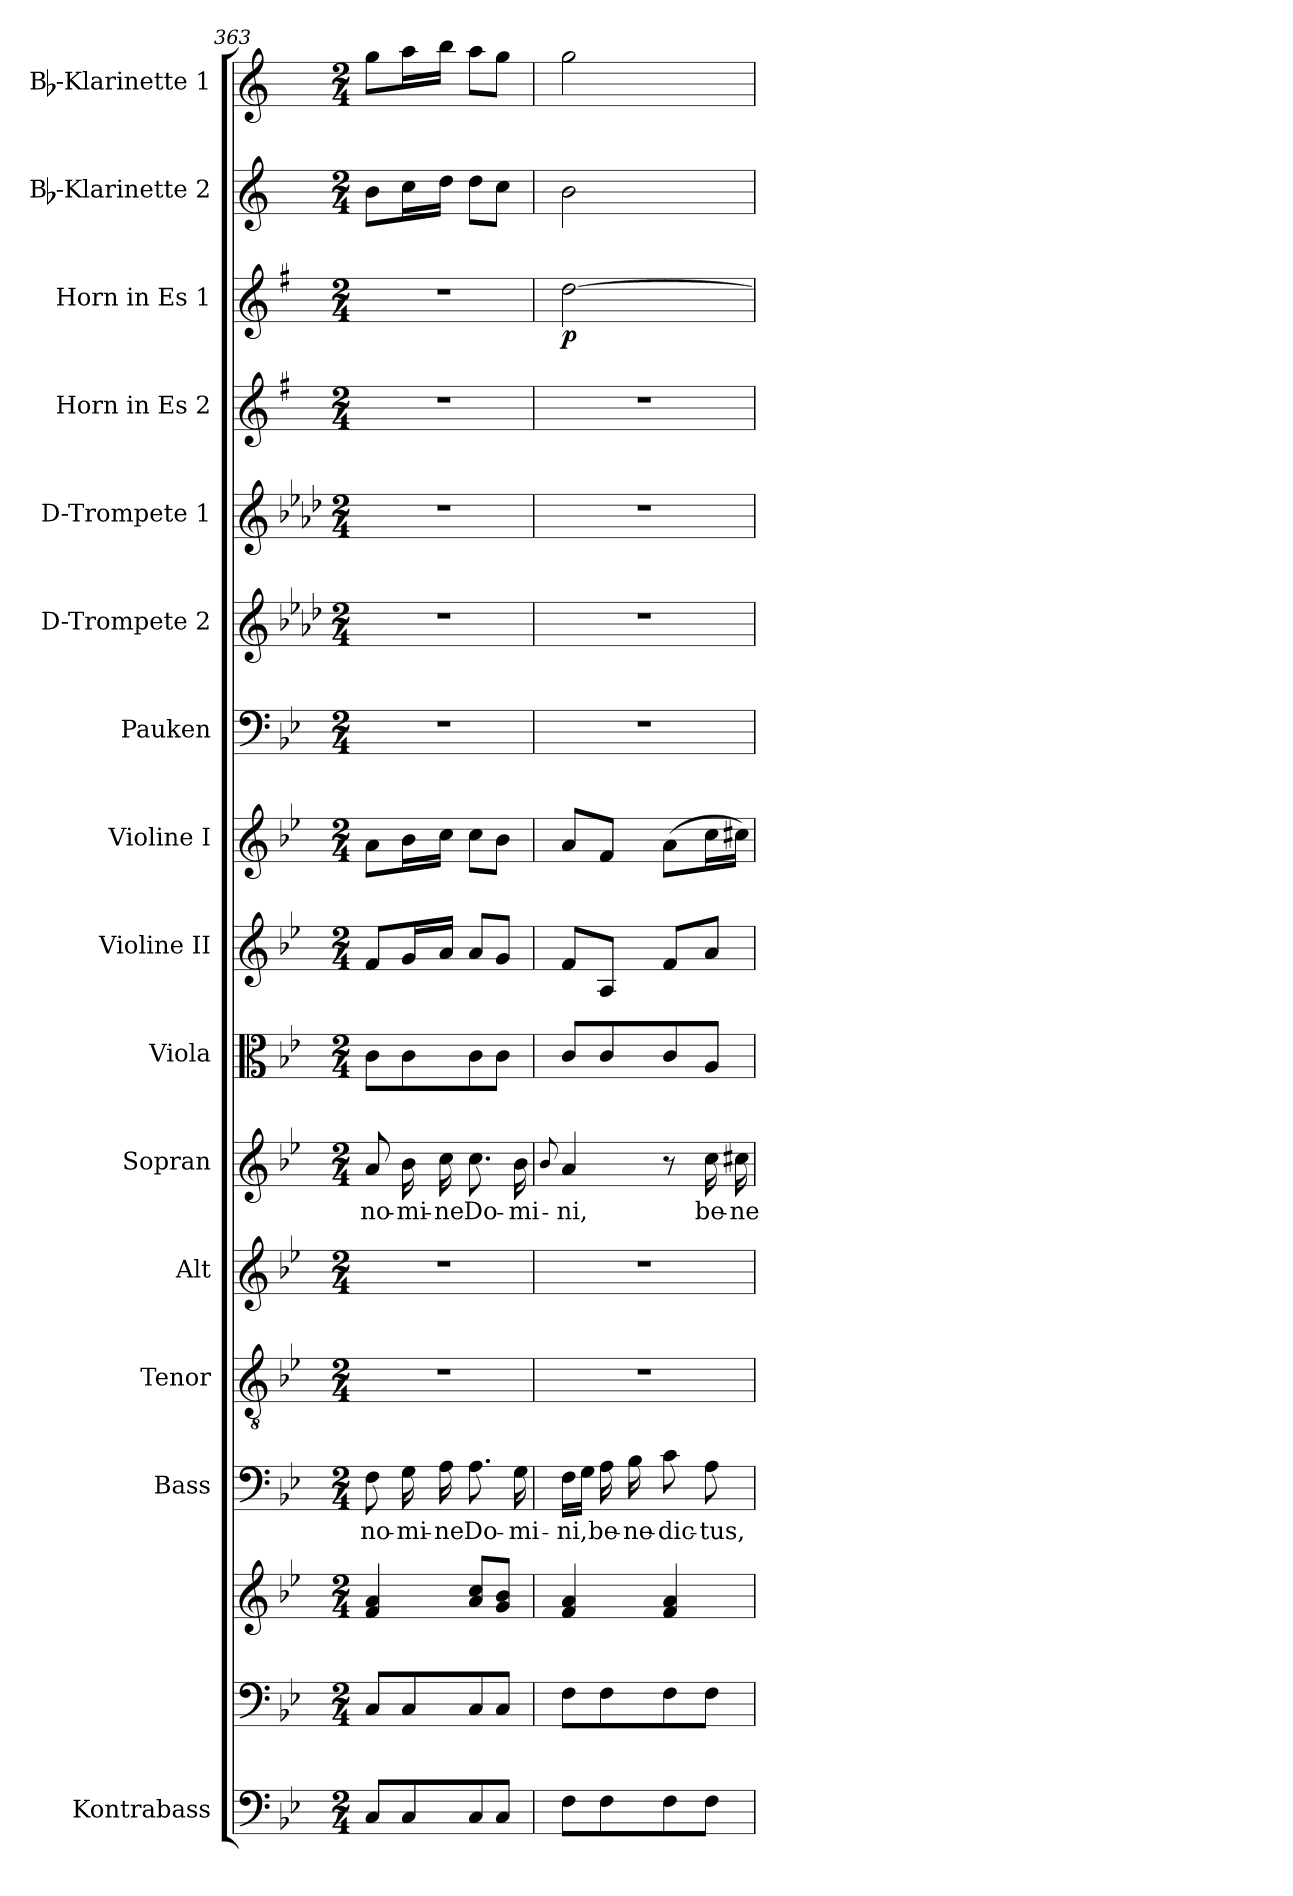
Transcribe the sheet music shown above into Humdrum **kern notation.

**kern	**kern	**kern	**kern	**text	**kern	**kern	**kern	**text	**kern	**kern	**kern	**kern	**kern	**kern	**kern	**kern	**dynam	**kern	**kern
*part16	*part15	*part15	*part14	*part14	*part13	*part12	*part11	*part11	*part10	*part9	*part8	*part7	*part6	*part5	*part4	*part3	*part3	*part2	*part1
*staff17	*staff16	*staff15	*staff14	*staff14	*staff13	*staff12	*staff11	*staff11	*staff10	*staff9	*staff8	*staff7	*staff6	*staff5	*staff4	*staff3	*staff3	*staff2	*staff1
*I"Kontrabass	*	*	*I"Bass	*	*I"Tenor	*I"Alt	*I"Sopran	*	*I"Viola	*I"Violine II	*I"Violine I	*I"Pauken	*I"D-Trompete 2	*I"D-Trompete 1	*I"Horn in Es 2	*I"Horn in Es 1	*	*I"Bb-Klarinette 2	*I"Bb-Klarinette 1
*I'Kb.	*	*	*I'B.	*	*I'T.	*I'A.	*I'S.	*	*I'Vla.	*I'Vl. II	*I'Vl. I	*I'Pk.	*I'D Trp. 2	*I'D Trp. 1	*	*	*	*I'Bb Kl. 2	*I'Bb Kl. 1
*clefF4	*clefF4	*clefG2	*clefF4	*	*clefGv2	*clefG2	*clefG2	*	*clefC3	*clefG2	*clefG2	*clefF4	*clefG2	*clefG2	*clefG2	*clefG2	*	*clefG2	*clefG2
*ITrd7c12	*	*	*	*	*	*	*	*	*	*	*	*	*ITrd-1c-2	*ITrd-1c-2	*ITrd5c9	*ITrd5c9	*	*ITrd1c2	*ITrd1c2
*k[b-e-]	*k[b-e-]	*k[b-e-]	*k[b-e-]	*	*k[b-e-]	*k[b-e-]	*k[b-e-]	*	*k[b-e-]	*k[b-e-]	*k[b-e-]	*k[b-e-]	*k[b-e-]	*k[b-e-]	*k[b-e-]	*k[b-e-]	*	*k[b-e-]	*k[b-e-]
*B-:	*B-:	*B-:	*B-:	*	*B-:	*B-:	*B-:	*	*B-:	*B-:	*B-:	*B-:	*B-:	*B-:	*B-:	*B-:	*	*B-:	*B-:
*M2/4	*M2/4	*M2/4	*M2/4	*	*M2/4	*M2/4	*M2/4	*	*M2/4	*M2/4	*M2/4	*M2/4	*M2/4	*M2/4	*M2/4	*M2/4	*	*M2/4	*M2/4
=363	=363	=363	=363	=363	=363	=363	=363	=363	=363	=363	=363	=363	=363	=363	=363	=363	=363	=363	=363
!	!	!	!	!LO:LY:b	!	!	!	!LO:LY:b	!	!	!	!	!	!	!	!	!	!	!
8CC/L	8C/L	4f/ 4a/	8F\	no-	2r	2r	8a/	no-	8c\L	8f/L	8a\L	2r	2r	2r	2r	2r	.	8a\L	8ff\L
!	!	!	!	!LO:LY:b	!	!	!	!LO:LY:b	!	!	!	!	!	!	!	!	!	!	!
8CC/	8C/	.	16G\	-mi-	.	.	16b-\	-mi-	8c\	16g/L	16b-\L	.	.	.	.	.	.	16b-\L	16gg\L
!	!	!	!	!LO:LY:b	!	!	!	!LO:LY:b	!	!	!	!	!	!	!	!	!	!	!
.	.	.	16A\	-ne	.	.	16cc\	-ne	.	16a/JJ	16cc\JJ	.	.	.	.	.	.	16cc\JJ	16aa\JJ
!	!	!	!	!LO:LY:b	!	!	!	!LO:LY:b	!	!	!	!	!	!	!	!	!	!	!
8CC/	8C/	8a/ 8cc/L	8.A\	Do-	.	.	8.cc\	Do-	8c\	8a/L	8cc\L	.	.	.	.	.	.	8cc\L	8gg\L
8CC/J	8C/J	8g/ 8b-/J	.	.	.	.	.	.	8c\J	8g/J	8b-\J	.	.	.	.	.	.	8b-\J	8ff\J
!	!	!	!	!LO:LY:b	!	!	!	!LO:LY:b	!	!	!	!	!	!	!	!	!	!	!
.	.	.	16G\	-mi-	.	.	16b-\	-mi-	.	.	.	.	.	.	.	.	.	.	.
=364	=364	=364	=364	=364	=364	=364	=364	=364	=364	=364	=364	=364	=364	=364	=364	=364	=364	=364	=364
.	.	.	.	.	.	.	8qqb-/	.	.	.	.	.	.	.	.	.	.	.	.
!	!	!	!	!LO:LY:b	!	!	!	!LO:LY:b	!	!	!	!	!	!	!	!	!LO:DY:b	!	!
8FF\L	8F\L	4f/ 4a/	16F\LL	-ni,	2r	2r	4a/	-ni,	8c/L	8f/L	8a/L	2r	2r	2r	2r	[2f\	p	2a\	2ff\
.	.	.	16G\JJ	.	.	.	.	.	.	.	.	.	.	.	.	.	.	.	.
!	!	!	!	!LO:LY:b	!	!	!	!	!	!	!	!	!	!	!	!	!	!	!
8FF\	8F\	.	16A\	be-	.	.	.	.	8c/	8A/J	8f/J	.	.	.	.	.	.	.	.
!	!	!	!	!LO:LY:b	!	!	!	!	!	!	!	!	!	!	!	!	!	!	!
.	.	.	16B-\	-ne-	.	.	.	.	.	.	.	.	.	.	.	.	.	.	.
!	!	!	!	!LO:LY:b	!	!	!	!	!	!	!	!	!	!	!	!	!	!	!
8FF\	8F\	4f/ 4a/	8c\	-dic-	.	.	8r	.	8c/	8f/L	(>8a\L	.	.	.	.	.	.	.	.
!	!	!	!	!LO:LY:b	!	!	!	!LO:LY:b	!	!	!	!	!	!	!	!	!	!	!
8FF\J	8F\J	.	8A\	-tus,	.	.	16cc\	be-	8A/J	8a/J	16cc\L	.	.	.	.	.	.	.	.
!	!	!	!	!	!	!	!	!LO:LY:b	!	!	!	!	!	!	!	!	!	!	!
.	.	.	.	.	.	.	16cc#X\	-ne-	.	.	16cc#X\JJ)	.	.	.	.	.	.	.	.
=	=	=	=	=	=	=	=	=	=	=	=	=	=	=	=	=	=	=	=
*-	*-	*-	*-	*-	*-	*-	*-	*-	*-	*-	*-	*-	*-	*-	*-	*-	*-	*-	*-
